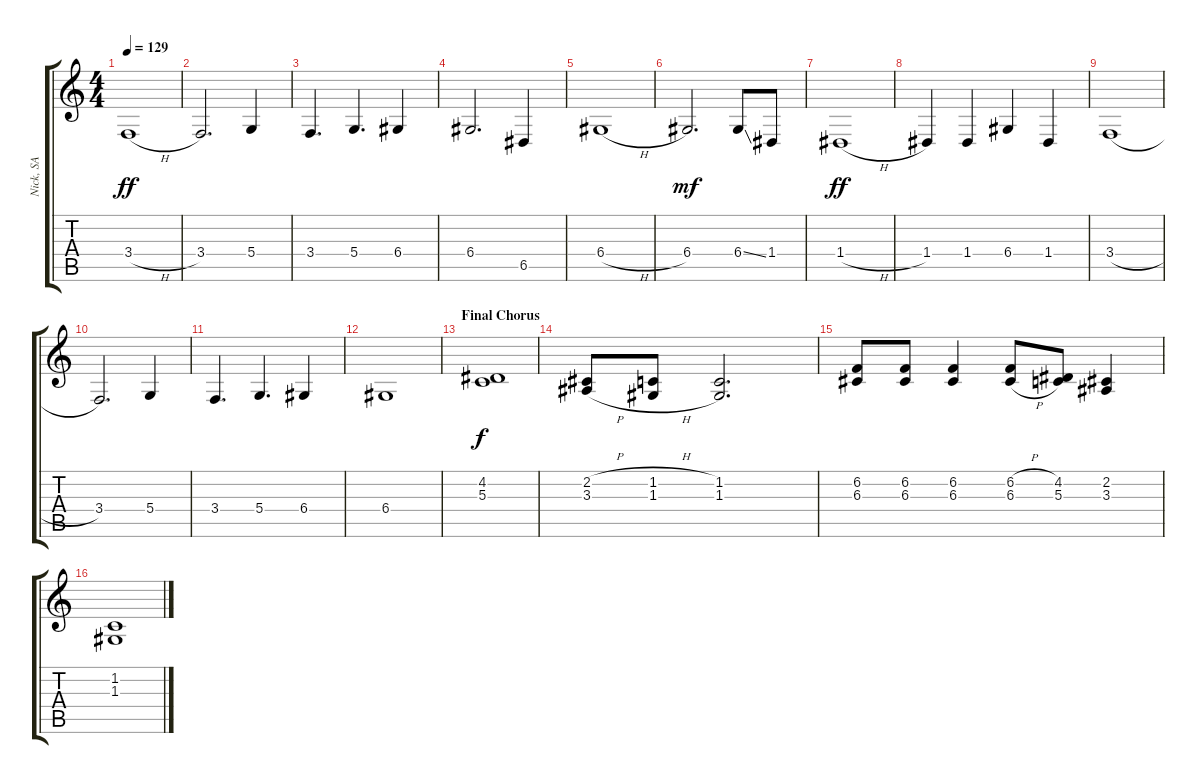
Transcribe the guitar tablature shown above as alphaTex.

\track ("Nick, SA" "Nick, SA") {instrument acousticgrandpiano}
\staff {score tabs}
\tuning (E4 B3 G3 D3 A2 E2) {hide}
\ts (4 4)
\tempo 129
\clef g2
\ks c
3.4{h}.1{dy ff} |
3.4.2{d} 5.4.4 |
3.4.4{d} 5.4.4{d} 6.4.4 |
6.4.2{d} 6.5.4 |
6.4{h}.1 |
6.4.2{d dy mf} 6.4{ss}.8 1.4.8 |
1.4{h}.1{dy ff} |
1.4.4 1.4.4 6.4.4 1.4.4 |
3.4{h}.1 |
3.4.2{d} 5.4.4 |
3.4.4{d} 5.4.4{d} 6.4.4 |
6.4.1 |
\section ("" "Final Chorus")
(4.2 5.3).1{dy f} |
(2.2{h} 3.3{h}).8 (1.2{h} 1.3{h}).8 (1.2 1.3).2{d} |
(6.2 6.3).8 (6.2 6.3).8 (6.2 6.3).4 (6.2{h} 6.3{h}).8 (4.2 5.3).8 (2.2 3.3).4 |
(1.2 1.3).1
